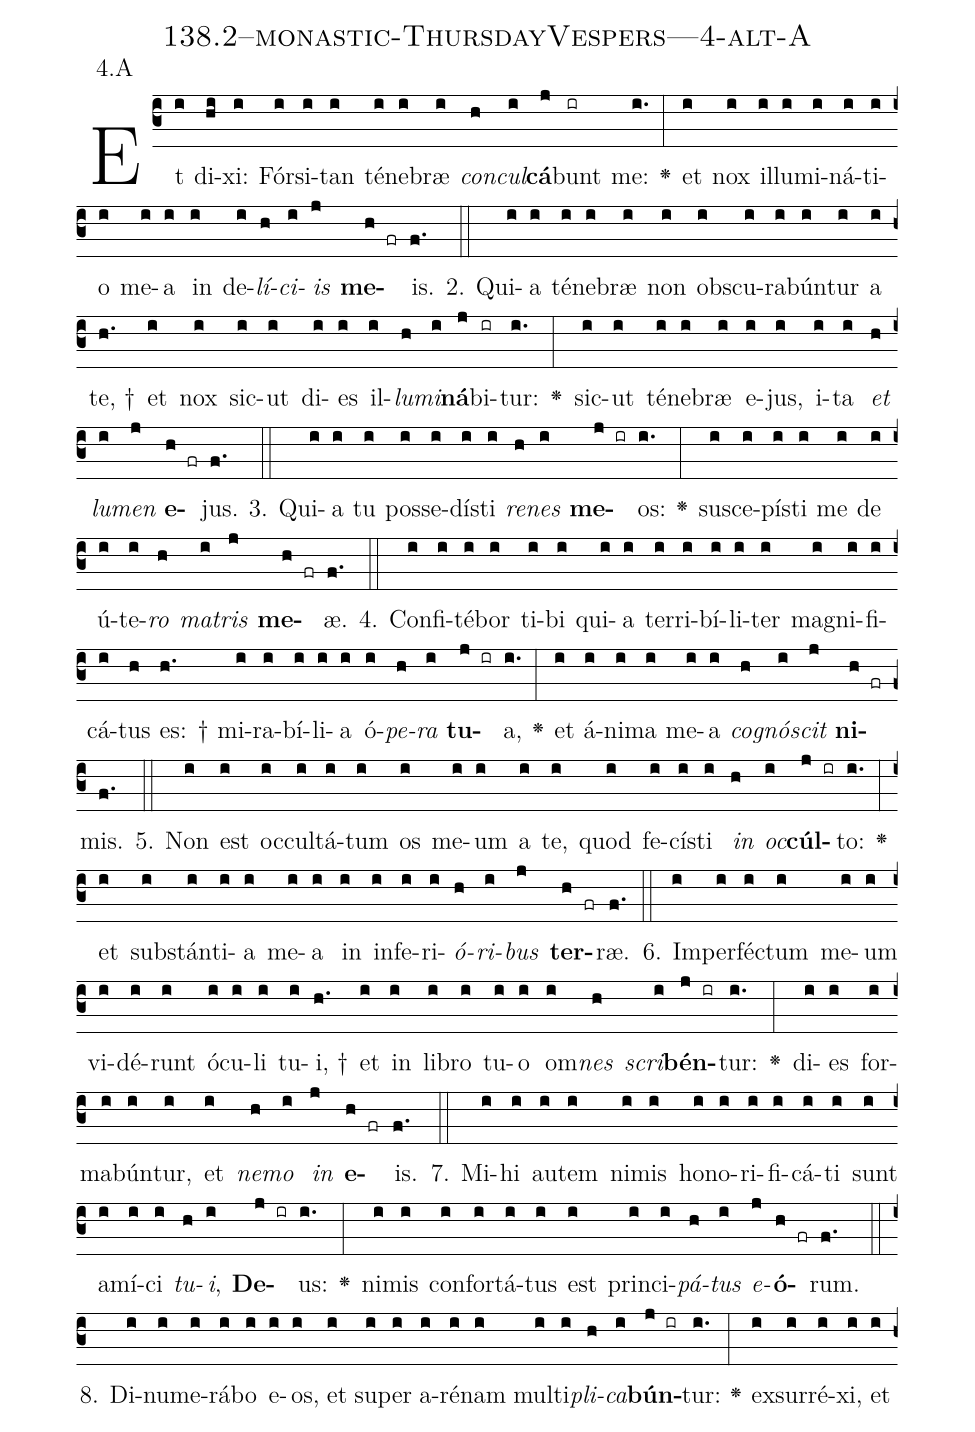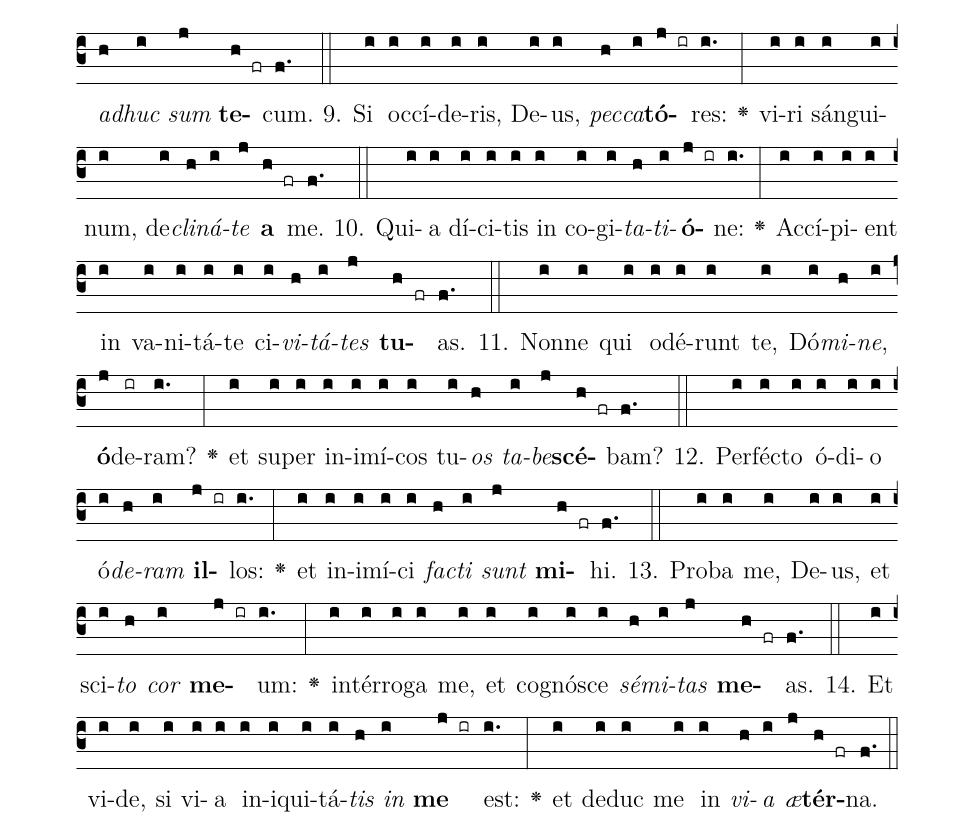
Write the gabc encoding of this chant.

name: 138.2--monastic-ThursdayVespers---4-alt-A;
annotation: 4.A;
%%
(c3)Et(i) di(hi)xi:(i) Fór(i)si(i)tan(i) té(i)ne(i)bræ(i) <i>con</i>(h)<i>cul</i>(i)<b>cá</b>(j)bunt(ir) me:(i.) <v>\greheightstar</v>(:) et(i) nox(i) il(i)lu(i)mi(i)ná(i)ti(i)o(i) me(i)a(i) in(i) de(i)<i>lí</i>(h)<i>ci</i>(i)<i>is</i>(j) <b>me</b>(h fr)is.(f.) (::)
2. Qui(i)a(i) té(i)ne(i)bræ(i) non(i) obs(i)cu(i)ra(i)bún(i)tur(i) a(i) te, †(h.) et(i) nox(i) sic(i)ut(i) di(i)es(i) il(i)<i>lu</i>(h)<i>mi</i>(i)<b>ná</b>(j)bi(ir)tur:(i.) <v>\greheightstar</v>(:) sic(i)ut(i) té(i)ne(i)bræ(i) e(i)jus,(i) i(i)ta(i) <i>et</i>(h) <i>lu</i>(i)<i>men</i>(j) <b>e</b>(h fr)jus.(f.) (::)
3. Qui(i)a(i) tu(i) pos(i)se(i)dís(i)ti(i) <i>re</i>(h)<i>nes</i>(i) <b>me</b>(j ir)os:(i.) <v>\greheightstar</v>(:) su(i)sce(i)pís(i)ti(i) me(i) de(i) ú(i)te(i)<i>ro</i>(h) <i>ma</i>(i)<i>tris</i>(j) <b>me</b>(h fr)æ.(f.) (::)
4. Con(i)fi(i)té(i)bor(i) ti(i)bi(i) qui(i)a(i) ter(i)ri(i)bí(i)li(i)ter(i) ma(i)gni(i)fi(i)cá(i)tus(h) es: †(h.) mi(i)ra(i)bí(i)li(i)a(i) ó(i)<i>pe</i>(h)<i>ra</i>(i) <b>tu</b>(j ir)a,(i.) <v>\greheightstar</v>(:) et(i) á(i)ni(i)ma(i) me(i)a(i) <i>co</i>(h)<i>gnó</i>(i)<i>scit</i>(j) <b>ni</b>(h fr)mis.(f.) (::)
5. Non(i) est(i) oc(i)cul(i)tá(i)tum(i) os(i) me(i)um(i) a(i) te,(i) quod(i) fe(i)cís(i)ti(i) <i>in</i>(h) <i>oc</i>(i)<b>cúl</b>(j ir)to:(i.) <v>\greheightstar</v>(:) et(i) sub(i)stán(i)ti(i)a(i) me(i)a(i) in(i) in(i)fe(i)ri(i)<i>ó</i>(h)<i>ri</i>(i)<i>bus</i>(j) <b>ter</b>(h fr)ræ.(f.) (::)
6. Im(i)per(i)féc(i)tum(i) me(i)um(i) vi(i)dé(i)runt(i) ó(i)cu(i)li(i) tu(i)i, †(h.) et(i) in(i) li(i)bro(i) tu(i)o(i) om(i)<i>nes</i>(h) <i>scri</i>(i)<b>bén</b>(j ir)tur:(i.) <v>\greheightstar</v>(:) di(i)es(i) for(i)ma(i)bún(i)tur,(i) et(i) <i>ne</i>(h)<i>mo</i>(i) <i>in</i>(j) <b>e</b>(h fr)is.(f.) (::)
7. Mi(i)hi(i) au(i)tem(i) ni(i)mis(i) ho(i)no(i)ri(i)fi(i)cá(i)ti(i) sunt(i) a(i)mí(i)ci(i) <i>tu</i>(h)<i>i</i>,(i) <b>De</b>(j ir)us:(i.) <v>\greheightstar</v>(:) ni(i)mis(i) con(i)for(i)tá(i)tus(i) est(i) prin(i)ci(i)<i>pá</i>(h)<i>tus</i>(i) <i>e</i>(j)<b>ó</b>(h fr)rum.(f.) (::)
8. Di(i)nu(i)me(i)rá(i)bo(i) e(i)os,(i) et(i) su(i)per(i) a(i)ré(i)nam(i) mul(i)ti(i)<i>pli</i>(h)<i>ca</i>(i)<b>bún</b>(j ir)tur:(i.) <v>\greheightstar</v>(:) ex(i)sur(i)ré(i)xi,(i) et(i) <i>ad</i>(h)<i>huc</i>(i) <i>sum</i>(j) <b>te</b>(h fr)cum.(f.) (::)
9. Si(i) oc(i)cí(i)de(i)ris,(i) De(i)us,(i) <i>pec</i>(h)<i>ca</i>(i)<b>tó</b>(j ir)res:(i.) <v>\greheightstar</v>(:) vi(i)ri(i) sán(i)gui(i)num,(i) de(i)<i>cli</i>(h)<i>ná</i>(i)<i>te</i>(j) <b>a</b>(h fr) me.(f.) (::)
10. Qui(i)a(i) dí(i)ci(i)tis(i) in(i) co(i)gi(i)<i>ta</i>(h)<i>ti</i>(i)<b>ó</b>(j ir)ne:(i.) <v>\greheightstar</v>(:) Ac(i)cí(i)pi(i)ent(i) in(i) va(i)ni(i)tá(i)te(i) ci(i)<i>vi</i>(h)<i>tá</i>(i)<i>tes</i>(j) <b>tu</b>(h fr)as.(f.) (::)
11. Non(i)ne(i) qui(i) o(i)dé(i)runt(i) te,(i) Dó(i)<i>mi</i>(h)<i>ne</i>,(i) <b>ó</b>(j)de(ir)ram?(i.) <v>\greheightstar</v>(:) et(i) su(i)per(i) in(i)i(i)mí(i)cos(i) tu(i)<i>os</i>(h) <i>ta</i>(i)<i>be</i>(j)<b>scé</b>(h fr)bam?(f.) (::)
12. Per(i)féc(i)to(i) ó(i)di(i)o(i) ó(i)<i>de</i>(h)<i>ram</i>(i) <b>il</b>(j ir)los:(i.) <v>\greheightstar</v>(:) et(i) in(i)i(i)mí(i)ci(i) <i>fac</i>(h)<i>ti</i>(i) <i>sunt</i>(j) <b>mi</b>(h fr)hi.(f.) (::)
13. Pro(i)ba(i) me,(i) De(i)us,(i) et(i) sci(i)<i>to</i>(h) <i>cor</i>(i) <b>me</b>(j ir)um:(i.) <v>\greheightstar</v>(:) in(i)tér(i)ro(i)ga(i) me,(i) et(i) co(i)gnó(i)sce(i) <i>sé</i>(h)<i>mi</i>(i)<i>tas</i>(j) <b>me</b>(h fr)as.(f.) (::)
14. Et(i) vi(i)de,(i) si(i) vi(i)a(i) in(i)i(i)qui(i)tá(i)<i>tis</i>(h) <i>in</i>(i) <b>me</b>(j ir) est:(i.) <v>\greheightstar</v>(:) et(i) de(i)duc(i) me(i) in(i) <i>vi</i>(h)<i>a</i>(i) <i>æ</i>(j)<b>tér</b>(h fr)na.(f.) (::)
